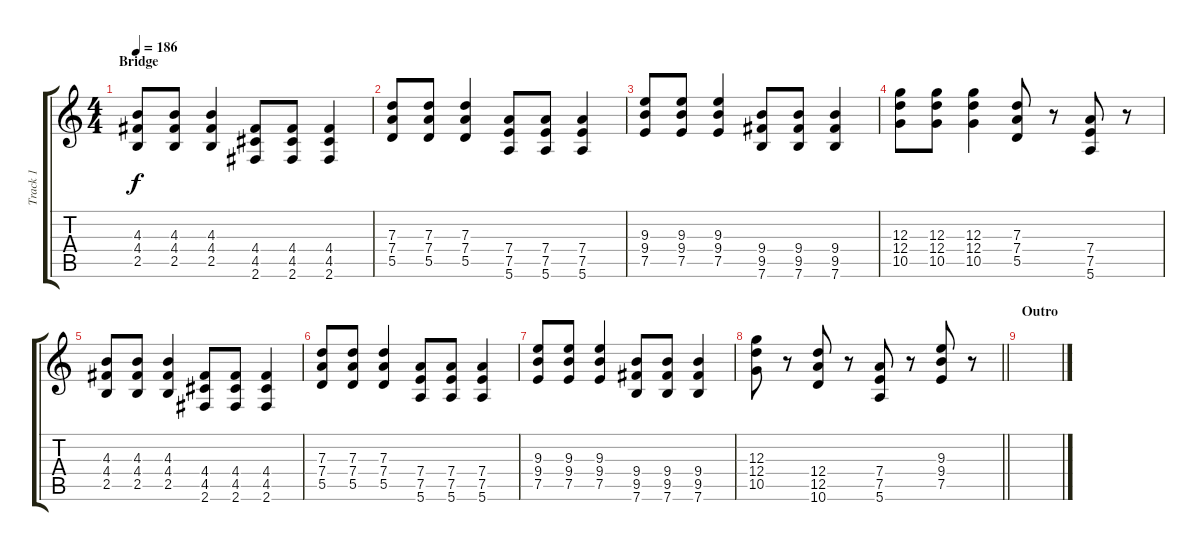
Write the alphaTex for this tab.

\track ("Track 1" "Track 1") {instrument electricguitarclean}
\staff {score tabs}
\tuning (E4 B3 G3 D3 A2 E2) {hide}
\ts (4 4)
\section ("" "Bridge")
\tempo 186
\clef g2
\ks c
(4.3 4.4 2.5).8{dy f} (4.3 4.4 2.5).8 (4.3 4.4 2.5).4 (4.4 4.5 2.6).8 (4.4 4.5 2.6).8 (4.4 4.5 2.6).4 |
(7.3 7.4 5.5).8 (7.3 7.4 5.5).8 (7.3 7.4 5.5).4 (7.4 7.5 5.6).8 (7.4 7.5 5.6).8 (7.4 7.5 5.6).4 |
(9.3 9.4 7.5).8 (9.3 9.4 7.5).8 (9.3 9.4 7.5).4 (9.4 9.5 7.6).8 (9.4 9.5 7.6).8 (9.4 9.5 7.6).4 |
(12.3 12.4 10.5).8 (12.3 12.4 10.5).8 (12.3 12.4 10.5).4 (7.3 7.4 5.5).8 r.8 (7.4 7.5 5.6).8 r.8 |
(4.3 4.4 2.5).8 (4.3 4.4 2.5).8 (4.3 4.4 2.5).4 (4.4 4.5 2.6).8 (4.4 4.5 2.6).8 (4.4 4.5 2.6).4 |
(7.3 7.4 5.5).8 (7.3 7.4 5.5).8 (7.3 7.4 5.5).4 (7.4 7.5 5.6).8 (7.4 7.5 5.6).8 (7.4 7.5 5.6).4 |
(9.3 9.4 7.5).8 (9.3 9.4 7.5).8 (9.3 9.4 7.5).4 (9.4 9.5 7.6).8 (9.4 9.5 7.6).8 (9.4 9.5 7.6).4 |
\barLineRight lightlight
(12.3 12.4 10.5).8 r.8 (12.4 12.5 10.6).8 r.8 (7.4 7.5 5.6).8 r.8 (9.3 9.4 7.5).8 r.8 |
\section ("" "Outro")
